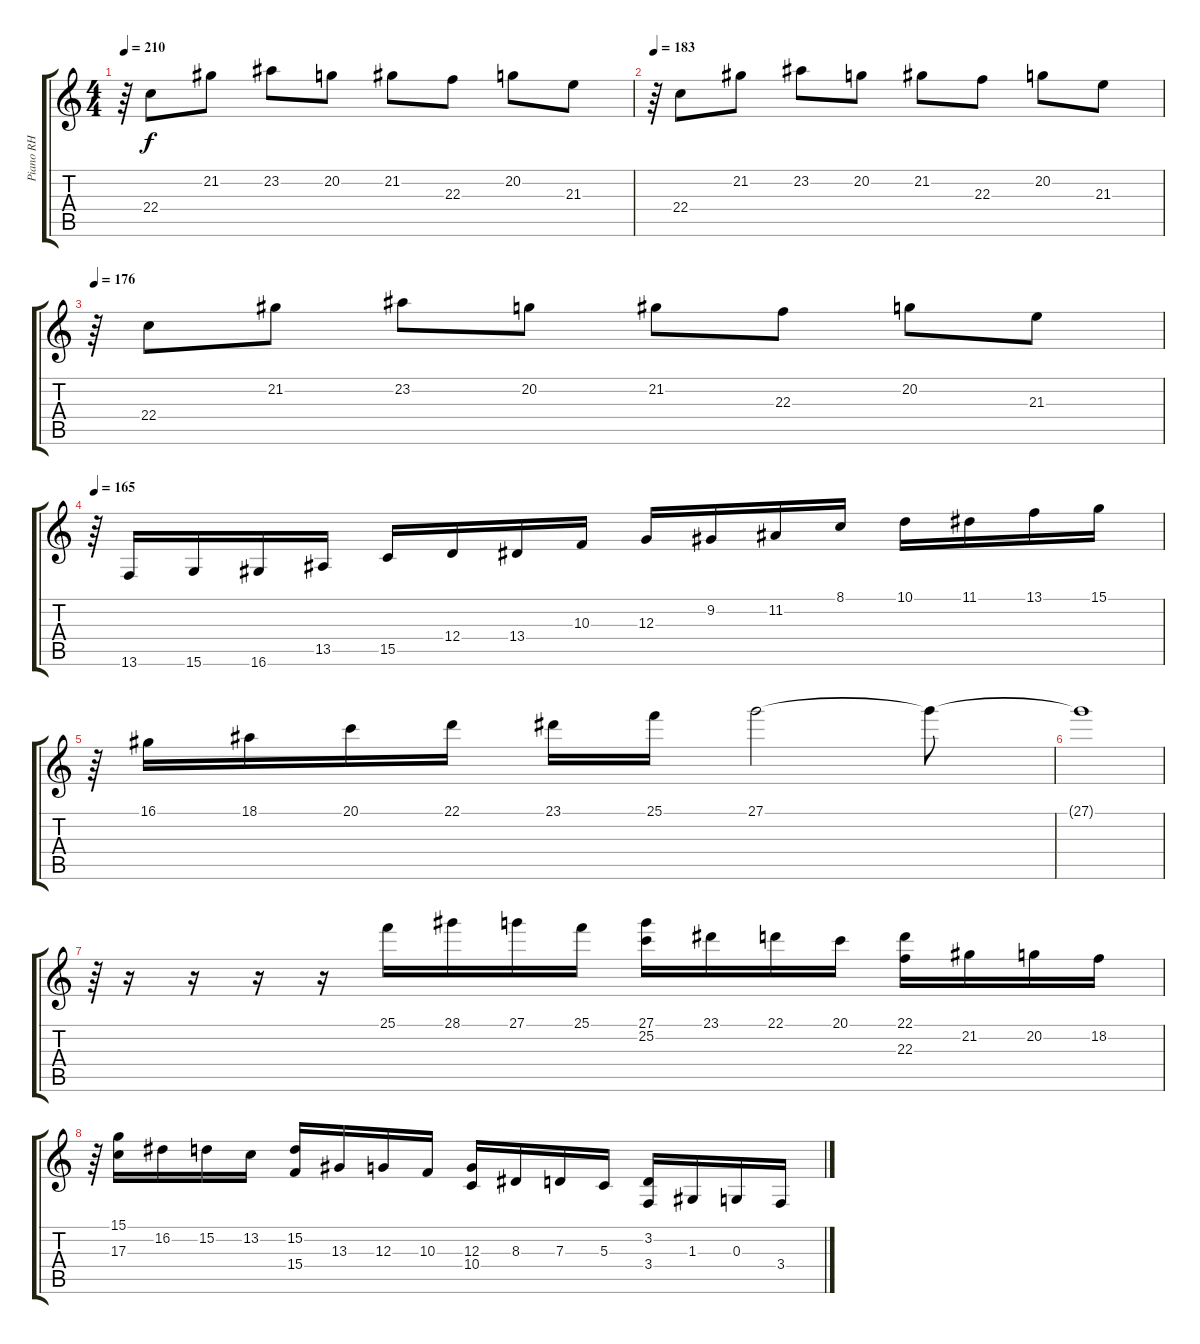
\track ("Piano RH" "Piano RH") {instrument acousticgrandpiano}
\staff {score tabs}
\tuning (E4 B3 G3 D3 A2 E2) {hide}
\ts (4 4)
\tempo 210
\clef g2
\ks c
r.64{dy f} 22.4.8 21.2.8 23.2.8 20.2.8 21.2.8 22.3.8 20.2.8 21.3.8 |
\tempo 183
r.64 22.4.8 21.2.8 23.2.8 20.2.8 21.2.8 22.3.8 20.2.8 21.3.8 |
\tempo 176
r.64 22.4.8 21.2.8 23.2.8 20.2.8 21.2.8 22.3.8 20.2.8 21.3.8 |
\tempo 165
r.64 13.6.16 15.6.16 16.6.16 13.5.16 15.5.16 12.4.16 13.4.16 10.3.16 12.3.16 9.2.16 11.2.16 8.1.16 10.1.16 11.1.16 13.1.16 15.1.16 |
r.64 16.1.16 18.1.16 20.1.16 22.1.16 23.1.16 25.1.16 27.1.2 27.1{t}.8 |
27.1{t}.1 |
r.64 r.16 r.16 r.16 r.16 25.1.16 28.1.16 27.1.16 25.1.16 (27.1 25.2).16 23.1.16 22.1.16 20.1.16 (22.1 22.3).16 21.2.16 20.2.16 18.2.16 |
r.64 (15.1 17.3).16 16.2.16 15.2.16 13.2.16 (15.2 15.4).16 13.3.16 12.3.16 10.3.16 (12.3 10.4).16 8.3.16 7.3.16 5.3.16 (3.2 3.4).16 1.3.16 0.3.16 3.4.16
